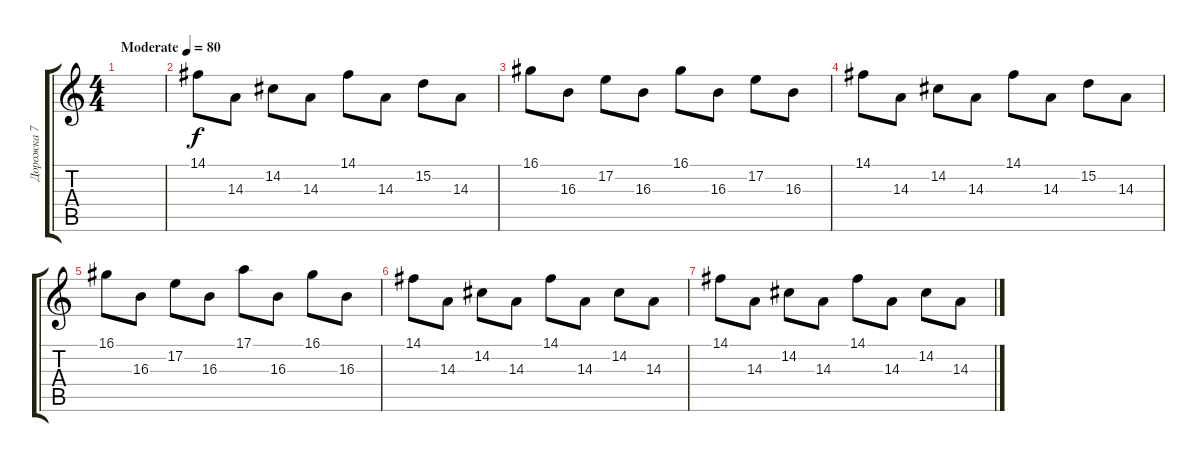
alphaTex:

\track ("Дорожка 7" "Дорожка 7") {instrument brightacousticpiano}
\staff {score tabs}
\tuning (E4 B3 G3 D3 A2 E2) {hide}
\ts (4 4)
\tempo (80 "Moderate")
\clef g2
\ks c
|
14.1.8 14.3.8 14.2.8 14.3.8 14.1.8 14.3.8 15.2.8 14.3.8 |
16.1.8 16.3.8 17.2.8 16.3.8 16.1.8 16.3.8 17.2.8 16.3.8 |
14.1.8 14.3.8 14.2.8 14.3.8 14.1.8 14.3.8 15.2.8 14.3.8 |
16.1.8 16.3.8 17.2.8 16.3.8 17.1.8 16.3.8 16.1.8 16.3.8 |
14.1.8{volume 10} 14.3.8 14.2.8 14.3.8 14.1.8 14.3.8 14.2.8 14.3.8 |
14.1.8 14.3.8 14.2.8 14.3.8 14.1.8 14.3.8 14.2.8 14.3.8
